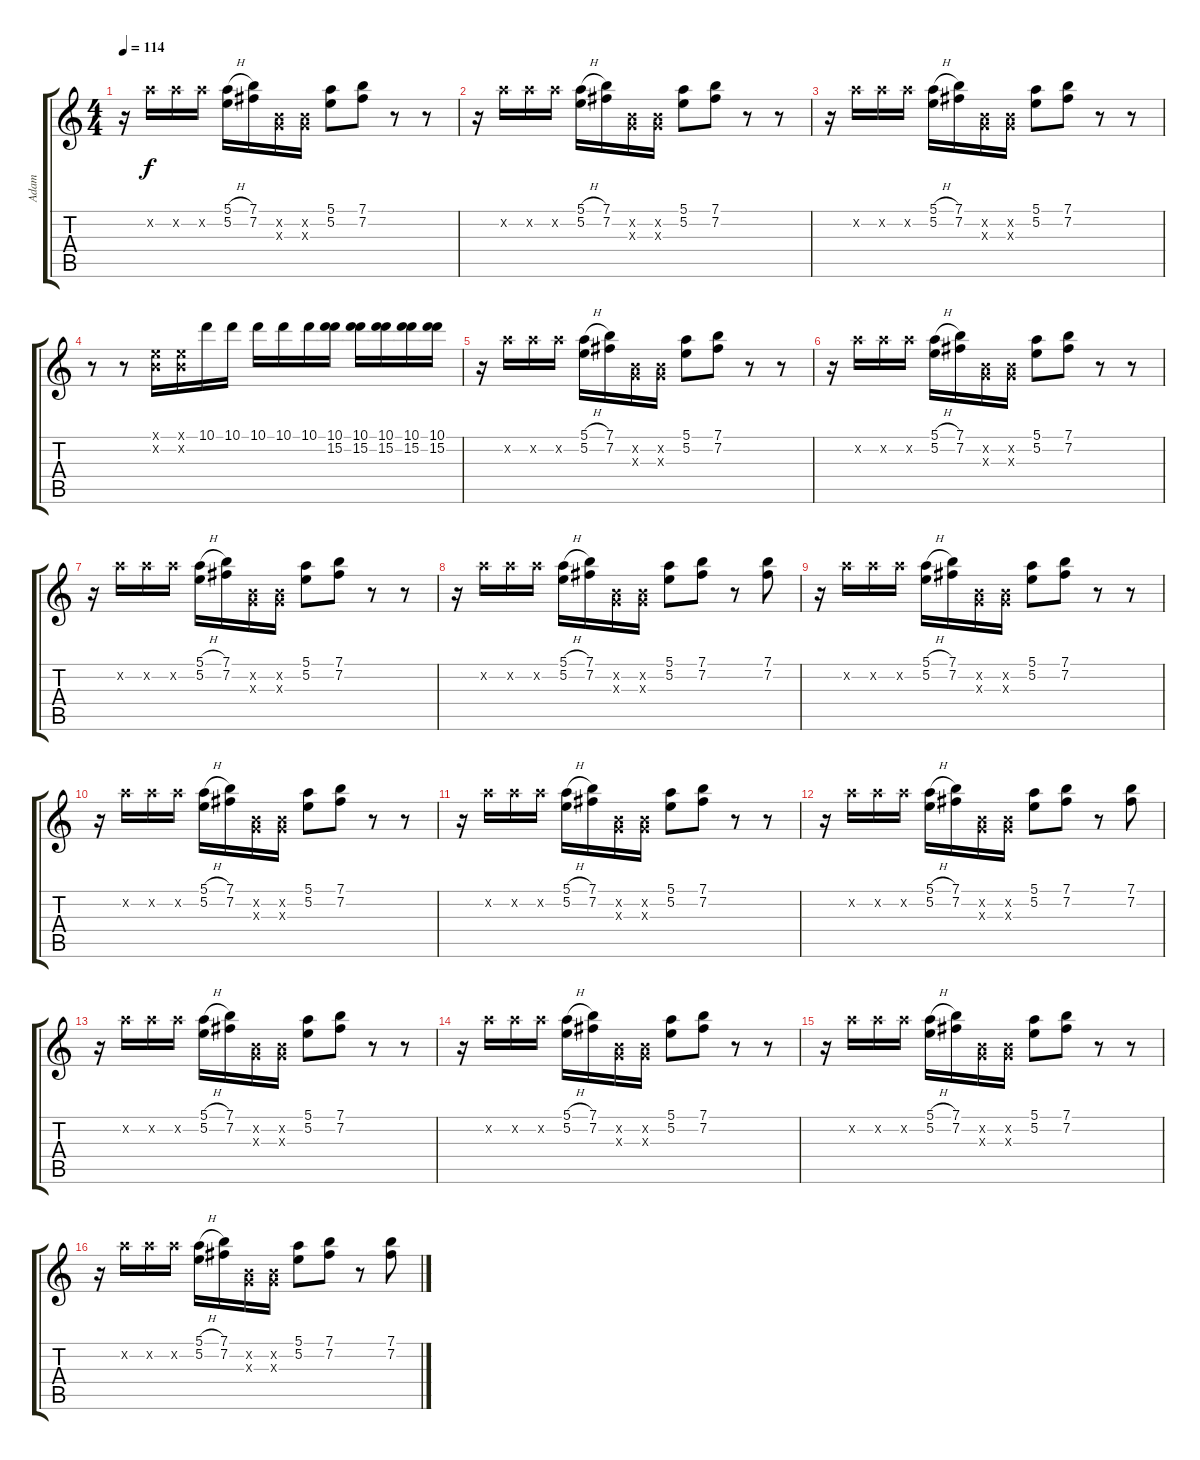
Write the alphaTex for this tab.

\track ("Adam" "Adam") {instrument electricguitarclean}
\staff {score tabs}
\tuning (E4 B3 G3 D3 A2 E2) {hide}
\ts (4 4)
\tempo 114
\clef g2
\ks c
r.16{dy f} 10.2{x}.16 10.2{x}.16 10.2{x}.16 (5.1{h} 5.2).16 (7.1 7.2).16 (0.2{x} 0.3{x}).16 (0.2{x} 0.3{x}).16 (5.1 5.2).8 (7.1 7.2).8 r.8 r.8 |
r.16 10.2{x}.16 10.2{x}.16 10.2{x}.16 (5.1{h} 5.2).16 (7.1 7.2).16 (0.2{x} 0.3{x}).16 (0.2{x} 0.3{x}).16 (5.1 5.2).8 (7.1 7.2).8 r.8 r.8 |
r.16 10.2{x}.16 10.2{x}.16 10.2{x}.16 (5.1{h} 5.2).16 (7.1 7.2).16 (0.2{x} 0.3{x}).16 (0.2{x} 0.3{x}).16 (5.1 5.2).8 (7.1 7.2).8 r.8 r.8 |
r.8 r.8 (0.1{x} 0.2{x}).16 (0.1{x} 0.2{x}).16 10.1.16 10.1.16 10.1.16 10.1.16 10.1.16 (10.1 15.2).16 (10.1 15.2).16 (10.1 15.2).16 (10.1 15.2).16 (10.1 15.2).16 |
r.16 10.2{x}.16 10.2{x}.16 10.2{x}.16 (5.1{h} 5.2).16 (7.1 7.2).16 (0.2{x} 0.3{x}).16 (0.2{x} 0.3{x}).16 (5.1 5.2).8 (7.1 7.2).8 r.8 r.8 |
r.16 10.2{x}.16 10.2{x}.16 10.2{x}.16 (5.1{h} 5.2).16 (7.1 7.2).16 (0.2{x} 0.3{x}).16 (0.2{x} 0.3{x}).16 (5.1 5.2).8 (7.1 7.2).8 r.8 r.8 |
r.16 10.2{x}.16 10.2{x}.16 10.2{x}.16 (5.1{h} 5.2).16 (7.1 7.2).16 (0.2{x} 0.3{x}).16 (0.2{x} 0.3{x}).16 (5.1 5.2).8 (7.1 7.2).8 r.8 r.8 |
r.16 10.2{x}.16 10.2{x}.16 10.2{x}.16 (5.1{h} 5.2).16 (7.1 7.2).16 (0.2{x} 0.3{x}).16 (0.2{x} 0.3{x}).16 (5.1 5.2).8 (7.1 7.2).8 r.8 (7.1 7.2).8 |
r.16 10.2{x}.16 10.2{x}.16 10.2{x}.16 (5.1{h} 5.2).16 (7.1 7.2).16 (0.2{x} 0.3{x}).16 (0.2{x} 0.3{x}).16 (5.1 5.2).8 (7.1 7.2).8 r.8 r.8 |
r.16 10.2{x}.16 10.2{x}.16 10.2{x}.16 (5.1{h} 5.2).16 (7.1 7.2).16 (0.2{x} 0.3{x}).16 (0.2{x} 0.3{x}).16 (5.1 5.2).8 (7.1 7.2).8 r.8 r.8 |
r.16 10.2{x}.16 10.2{x}.16 10.2{x}.16 (5.1{h} 5.2).16 (7.1 7.2).16 (0.2{x} 0.3{x}).16 (0.2{x} 0.3{x}).16 (5.1 5.2).8 (7.1 7.2).8 r.8 r.8 |
r.16 10.2{x}.16 10.2{x}.16 10.2{x}.16 (5.1{h} 5.2).16 (7.1 7.2).16 (0.2{x} 0.3{x}).16 (0.2{x} 0.3{x}).16 (5.1 5.2).8 (7.1 7.2).8 r.8 (7.1 7.2).8 |
r.16 10.2{x}.16 10.2{x}.16 10.2{x}.16 (5.1{h} 5.2).16 (7.1 7.2).16 (0.2{x} 0.3{x}).16 (0.2{x} 0.3{x}).16 (5.1 5.2).8 (7.1 7.2).8 r.8 r.8 |
r.16 10.2{x}.16 10.2{x}.16 10.2{x}.16 (5.1{h} 5.2).16 (7.1 7.2).16 (0.2{x} 0.3{x}).16 (0.2{x} 0.3{x}).16 (5.1 5.2).8 (7.1 7.2).8 r.8 r.8 |
r.16 10.2{x}.16 10.2{x}.16 10.2{x}.16 (5.1{h} 5.2).16 (7.1 7.2).16 (0.2{x} 0.3{x}).16 (0.2{x} 0.3{x}).16 (5.1 5.2).8 (7.1 7.2).8 r.8 r.8 |
r.16 10.2{x}.16 10.2{x}.16 10.2{x}.16 (5.1{h} 5.2).16 (7.1 7.2).16 (0.2{x} 0.3{x}).16 (0.2{x} 0.3{x}).16 (5.1 5.2).8 (7.1 7.2).8 r.8 (7.1 7.2).8
